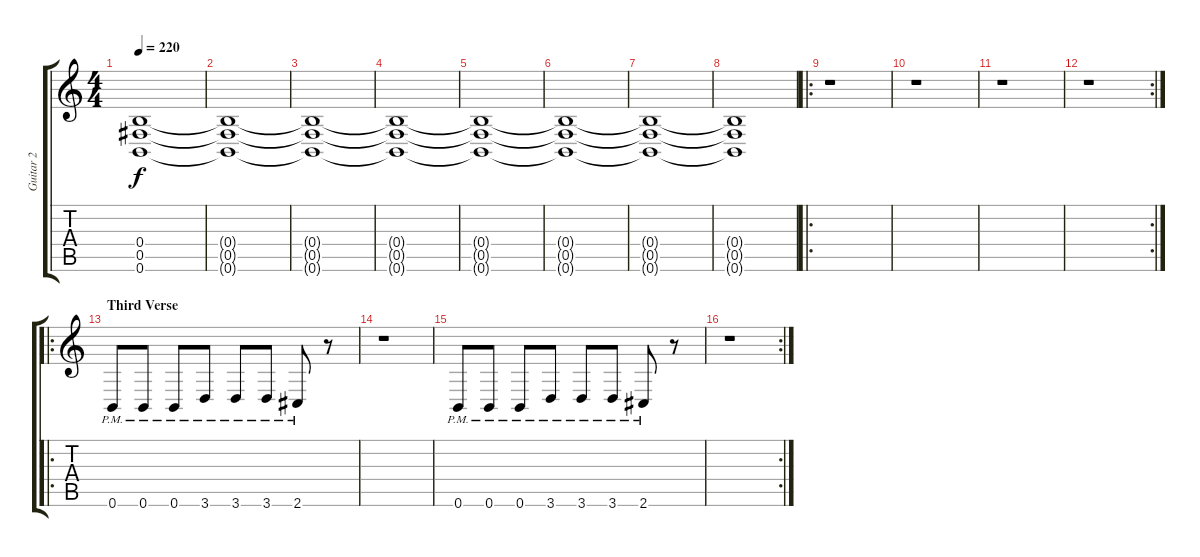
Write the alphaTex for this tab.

\track ("Guitar 2" "Guitar 2") {instrument distortionguitar}
\staff {score tabs}
\tuning (Db4 Ab3 E3 B2 Gb2 B1) {hide}
\ts (4 4)
\tempo 220
\clef g2
\ks c
(0.4 0.5 0.6).1{dy f volume 8} |
(0.4{t} 0.5{t} 0.6{t}).1 |
(0.4{t} 0.5{t} 0.6{t}).1 |
(0.4{t} 0.5{t} 0.6{t}).1 |
(0.4{t} 0.5{t} 0.6{t}).1{volume 0} |
(0.4{t} 0.5{t} 0.6{t}).1 |
(0.4{t} 0.5{t} 0.6{t}).1 |
(0.4{t} 0.5{t} 0.6{t}).1 |
\ro
r.1 |
r.1 |
r.1 |
\rc 2
r.1 |
\ro
\section ("" "Third Verse")
0.6{pm}.8{volume 13} 0.6{pm}.8 0.6{pm}.8 3.6{pm}.8 3.6{pm}.8 3.6{pm}.8 2.6{pm}.8 r.8 |
r.1 |
0.6{pm}.8 0.6{pm}.8 0.6{pm}.8 3.6{pm}.8 3.6{pm}.8 3.6{pm}.8 2.6{pm}.8 r.8 |
\rc 2
r.1
